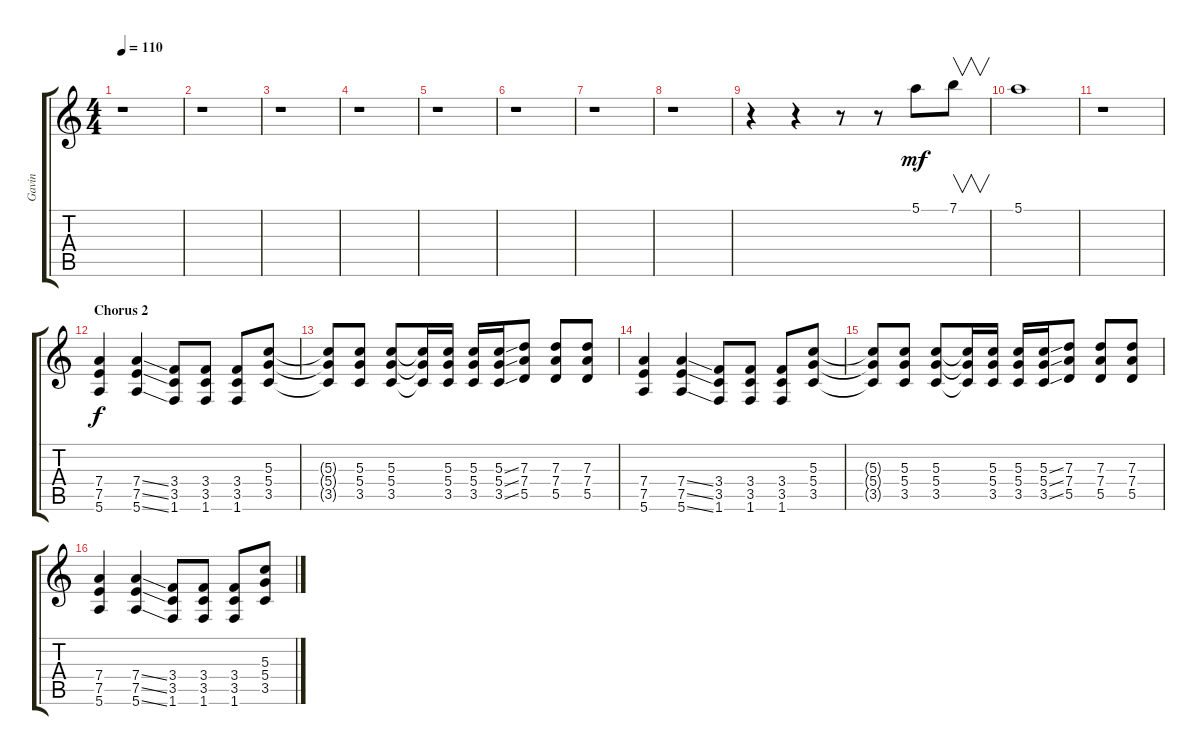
\track ("Gavin" "Gavin") {instrument overdrivenguitar}
\staff {score tabs}
\tuning (E4 B3 G3 D3 A2 E2) {hide}
\ts (4 4)
\tempo 110
\clef g2
\ks c
r.1{dy f} |
r.1 |
r.1 |
r.1 |
r.1 |
r.1 |
r.1 |
r.1 |
r.4 r.4 r.8 r.8 5.1.8{dy mf} 7.1.8{v} |
5.1.1 |
r.1 |
\section ("" "Chorus 2")
(7.4 7.5 5.6).4{dy f balance 0} (7.4{ss} 7.5{ss} 5.6{ss}).4 (3.4 3.5 1.6).8 (3.4 3.5 1.6).8 (3.4 3.5 1.6).8 (5.3 5.4 3.5).8 |
(5.3{t} 5.4{t} 3.5{t}).8 (5.3 5.4 3.5).8 (5.3 5.4 3.5).8 (5.3{t} 5.4{t} 3.5{t}).16 (5.3 5.4 3.5).16 (5.3 5.4 3.5).16 (5.3{ss} 5.4{ss} 3.5{ss}).16 (7.3 7.4 5.5).8 (7.3 7.4 5.5).8 (7.3 7.4 5.5).8 |
(7.4 7.5 5.6).4 (7.4{ss} 7.5{ss} 5.6{ss}).4 (3.4 3.5 1.6).8 (3.4 3.5 1.6).8 (3.4 3.5 1.6).8 (5.3 5.4 3.5).8 |
(5.3{t} 5.4{t} 3.5{t}).8 (5.3 5.4 3.5).8 (5.3 5.4 3.5).8 (5.3{t} 5.4{t} 3.5{t}).16 (5.3 5.4 3.5).16 (5.3 5.4 3.5).16 (5.3{ss} 5.4{ss} 3.5{ss}).16 (7.3 7.4 5.5).8 (7.3 7.4 5.5).8 (7.3 7.4 5.5).8 |
(7.4 7.5 5.6).4 (7.4{ss} 7.5{ss} 5.6{ss}).4 (3.4 3.5 1.6).8 (3.4 3.5 1.6).8 (3.4 3.5 1.6).8 (5.3 5.4 3.5).8
